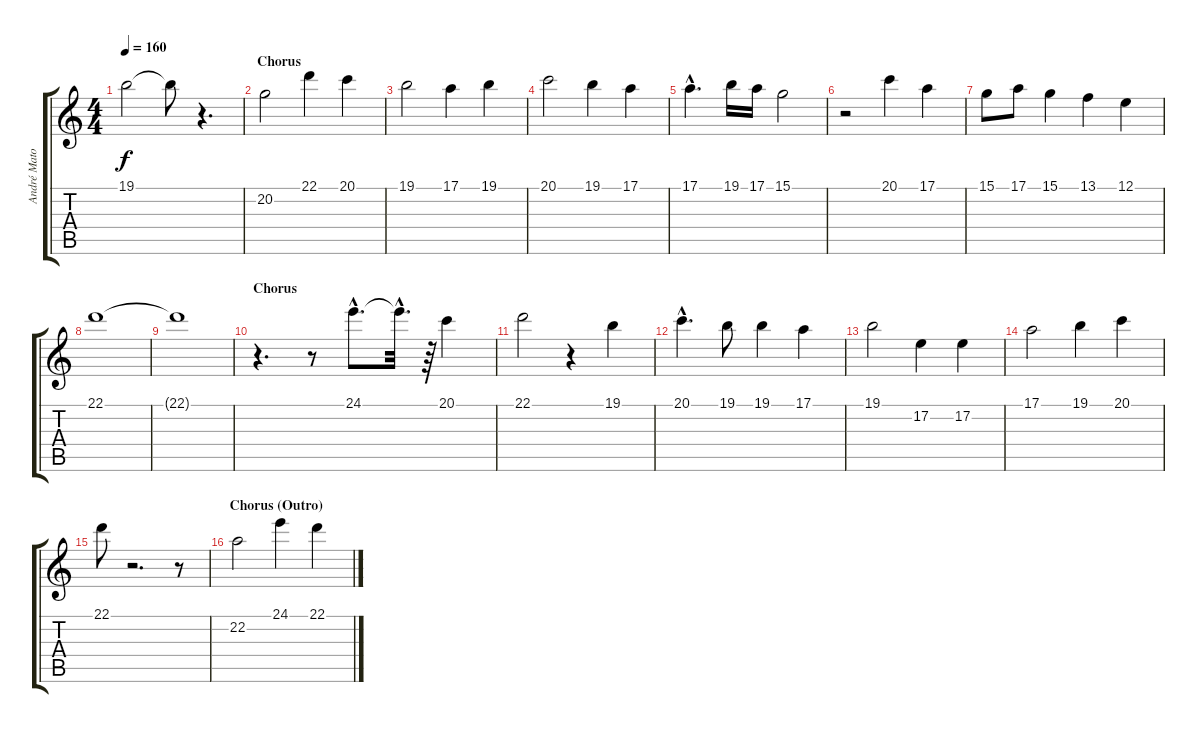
\track ("André Matos (Voz)" "André Mato") {instrument cello}
\staff {score tabs}
\tuning (E4 B3 G3 D3 A2 E2) {hide}
\ts (4 4)
\tempo 160
\clef g2
\ks c
19.1.2{dy f} 19.1{t}.8 r.4{d} |
\section ("" "Chorus")
20.2.2 22.1.4 20.1.4 |
19.1.2 17.1.4 19.1.4 |
20.1.2 19.1.4 17.1.4 |
17.1{hac}.4{d} 19.1.16 17.1.16 15.1.2 |
r.2 20.1.4 17.1.4 |
15.1.8 17.1.8 15.1.4 13.1.4 12.1.4 |
22.1.1 |
22.1{t}.1 |
\section ("" "Chorus")
r.4{d} r.8 24.1{hac}.8{d} 24.1{hac t}.32{d} r.64 20.1.4 |
22.1.2 r.4 19.1.4 |
20.1{hac}.4{d} 19.1.8 19.1.4 17.1.4 |
19.1.2 17.2.4 17.2.4 |
17.1.2 19.1.4 20.1.4 |
22.1.8 r.2{d} r.8 |
\section ("" "Chorus (Outro)")
22.2.2 24.1.4 22.1.4
